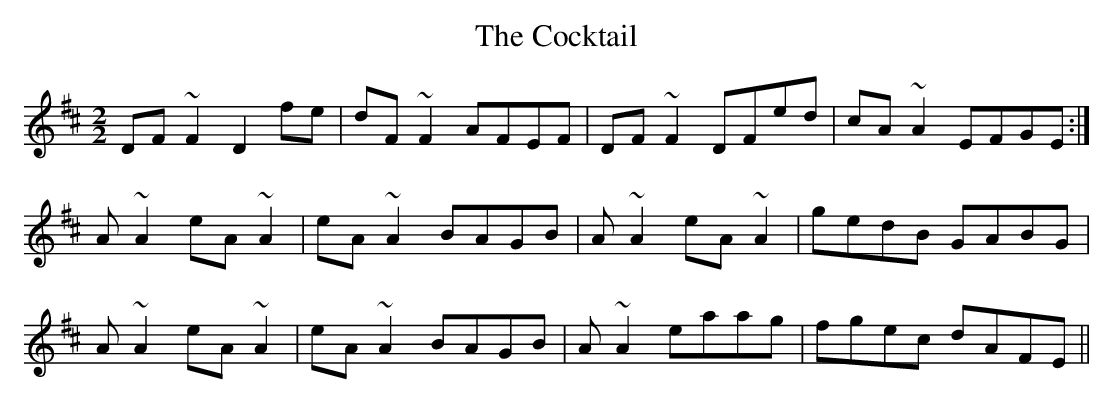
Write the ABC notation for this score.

X:1
T:The Cocktail
M:2/2
L:1/8
K:D
DF~F2 D2fe|dF~F2 AFEF|DF~F2 DFed|cA~A2 EFGE:|!
A~A2 eA~A2|eA~A2 BAGB|A~A2 eA~A2|gedB GABG|!
A~A2 eA~A2|eA~A2 BAGB|A~A2 eaag|fgec dAFE||!
